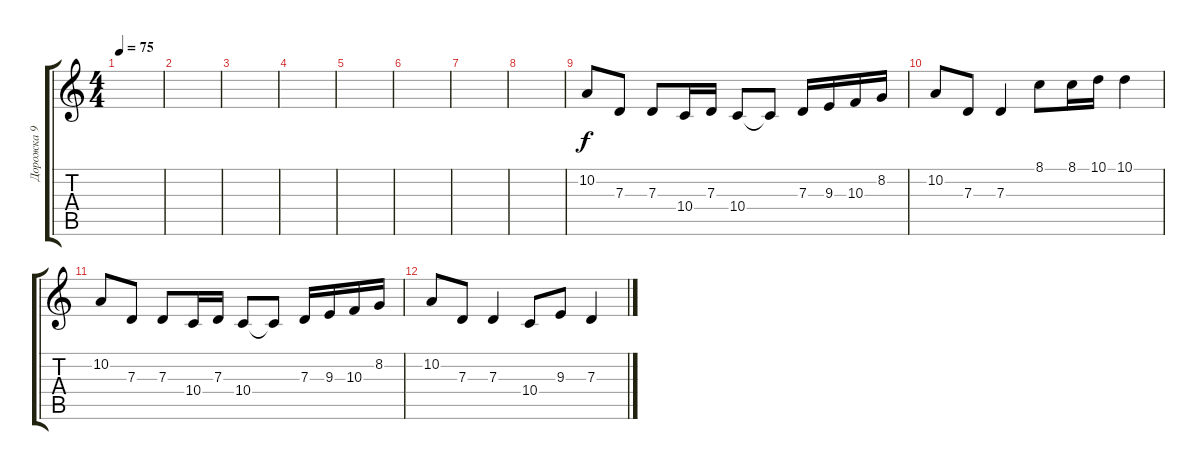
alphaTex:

\track ("Дорожка 9" "Дорожка 9") {instrument stringensemble1}
\staff {score tabs}
\tuning (E4 B3 G3 D3 A2 E2) {hide}
\ts (4 4)
\tempo 75
\clef g2
\ks c
|
|
|
|
|
|
|
|
10.2.8 7.3.8 7.3.8 10.4.16 7.3.16 10.4.8 10.4{t}.8 7.3.16 9.3.16 10.3.16 8.2.16 |
10.2.8 7.3.8 7.3.4 8.1.8 8.1.16 10.1.16 10.1.4 |
10.2.8 7.3.8 7.3.8 10.4.16 7.3.16 10.4.8 10.4{t}.8 7.3.16 9.3.16 10.3.16 8.2.16 |
10.2.8 7.3.8 7.3.4 10.4.8 9.3.8 7.3.4
